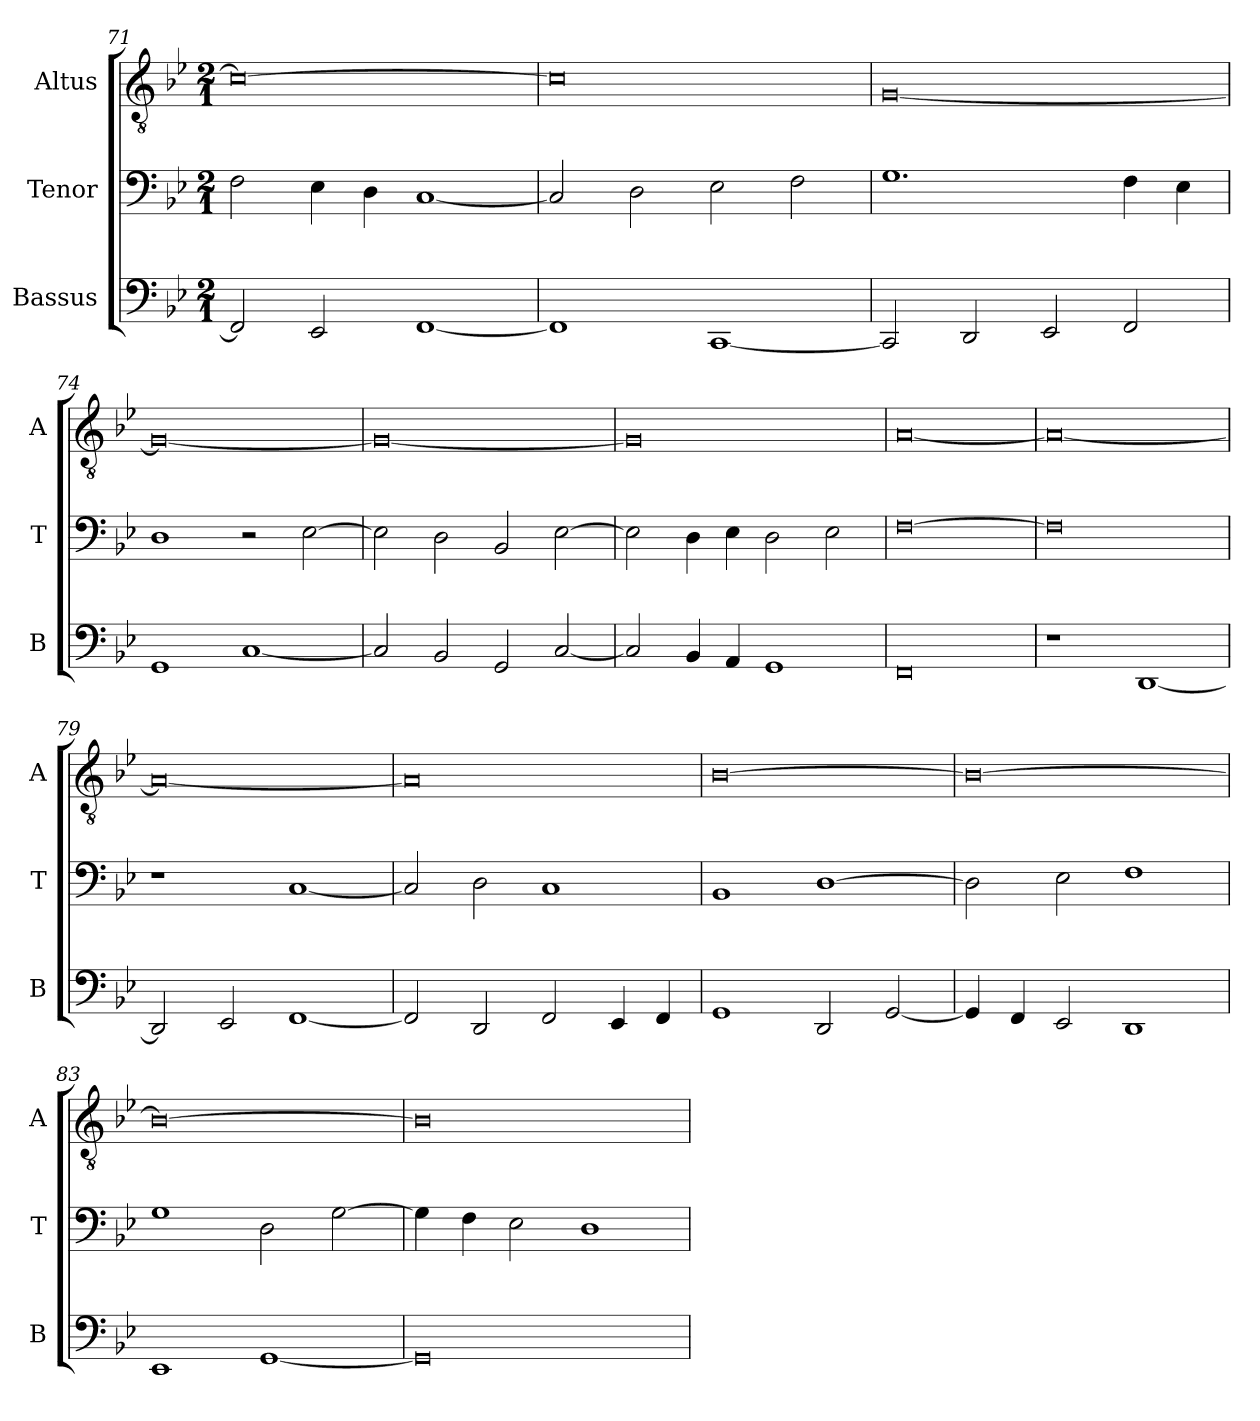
**kern	**kern	**kern
*part3	*part2	*part1
*staff3	*staff2	*staff1
*I"Bassus	*I"Tenor	*I"Altus
*I'B	*I'T	*I'A
*clefF4	*clefF4	*clefGv2
*k[b-e-]	*k[b-e-]	*k[b-e-]
*M2/1	*M2/1	*M2/1
=71	=71	=71
2FF/]	2F\	0c_
2EE-/	4E-\	.
.	4D\	.
[1FF	[1C	.
=72	=72	=72
1FF]	2C/]	0c]
.	2D\	.
[1CC	2E-\	.
.	2F\	.
=73	=73	=73
2CC/]	1.G	[0G
2DD/	.	.
2EE-/	.	.
2FF/	4F\	.
.	4E-\	.
=74	=74	=74
1GG	1D	0G_
[1C	2r	.
.	[2E-\	.
=75	=75	=75
2C/]	2E-\]	0G_
2BB-/	2D\	.
2GG/	2BB-/	.
[2C/	[2E-\	.
=76	=76	=76
2C/]	2E-\]	0G]
4BB-/	4D\	.
4AA/	4E-\	.
1GG	2D\	.
.	2E-\	.
=77	=77	=77
0FF	[0F	[0A
=78	=78	=78
1r	0F]	0A_
[1DD	.	.
=79	=79	=79
2DD/]	1r	0A_
2EE-/	.	.
[1FF	[1C	.
=80	=80	=80
2FF/]	2C/]	0A]
2DD/	2D\	.
2FF/	1C	.
4EE-/	.	.
4FF/	.	.
=81	=81	=81
1GG	1BB-	[0B-
2DD/	[1D	.
[2GG/	.	.
=82	=82	=82
4GG/]	2D\]	0B-_
4FF/	.	.
2EE-/	2E-\	.
1DD	1F	.
=83	=83	=83
1EE-	1G	0B-_
[1GG	2D\	.
.	[2G\	.
=84	=84	=84
0GG]	4G\]	0B-]
.	4F\	.
.	2E-\	.
.	1D	.
=	=	=
*-	*-	*-
